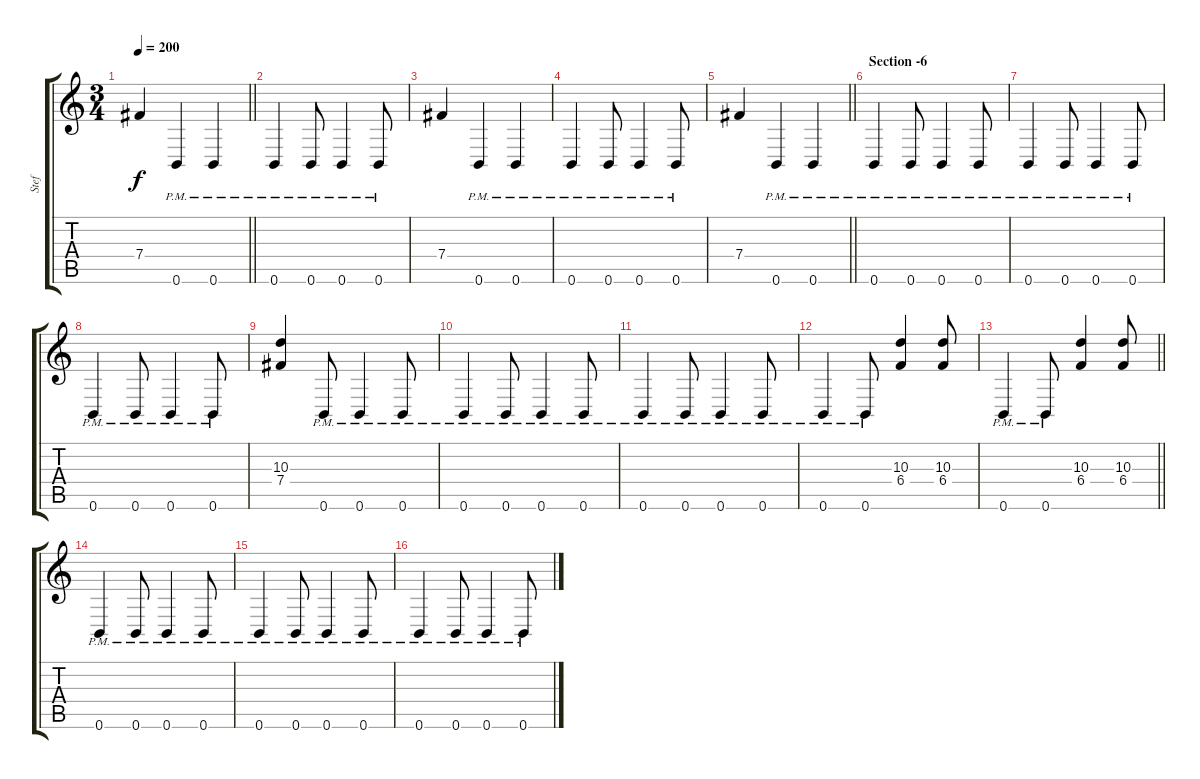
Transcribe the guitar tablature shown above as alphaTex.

\track ("Stef" "Stef") {instrument distortionguitar}
\staff {score tabs}
\tuning (Db4 Ab3 E3 B2 Gb2 B1) {hide}
\ts (3 4)
\tempo 200
\clef g2
\barLineRight lightlight
\ks c
7.4.4{dy f} 0.6{pm}.4 0.6{pm}.4 |
0.6{pm}.4 0.6{pm}.8 0.6{pm}.4 0.6{pm}.8 |
7.4.4 0.6{pm}.4 0.6{pm}.4 |
0.6{pm}.4 0.6{pm}.8 0.6{pm}.4 0.6{pm}.8 |
\barLineRight lightlight
7.4.4 0.6{pm}.4 0.6{pm}.4 |
\section ("" "Section -6")
0.6{pm}.4 0.6{pm}.8 0.6{pm}.4 0.6{pm}.8 |
0.6{pm}.4 0.6{pm}.8 0.6{pm}.4 0.6{pm}.8 |
0.6{pm}.4 0.6{pm}.8 0.6{pm}.4 0.6{pm}.8 |
(10.3 7.4).4 0.6{pm}.8 0.6{pm}.4 0.6{pm}.8 |
0.6{pm}.4 0.6{pm}.8 0.6{pm}.4 0.6{pm}.8 |
0.6{pm}.4 0.6{pm}.8 0.6{pm}.4 0.6{pm}.8 |
0.6{pm}.4 0.6{pm}.8 (10.3 6.4).4 (10.3 6.4).8 |
\barLineRight lightlight
0.6{pm}.4 0.6{pm}.8 (10.3 6.4).4 (10.3 6.4).8 |
0.6{pm}.4 0.6{pm}.8 0.6{pm}.4 0.6{pm}.8 |
0.6{pm}.4 0.6{pm}.8 0.6{pm}.4 0.6{pm}.8 |
0.6{pm}.4 0.6{pm}.8 0.6{pm}.4 0.6{pm}.8
